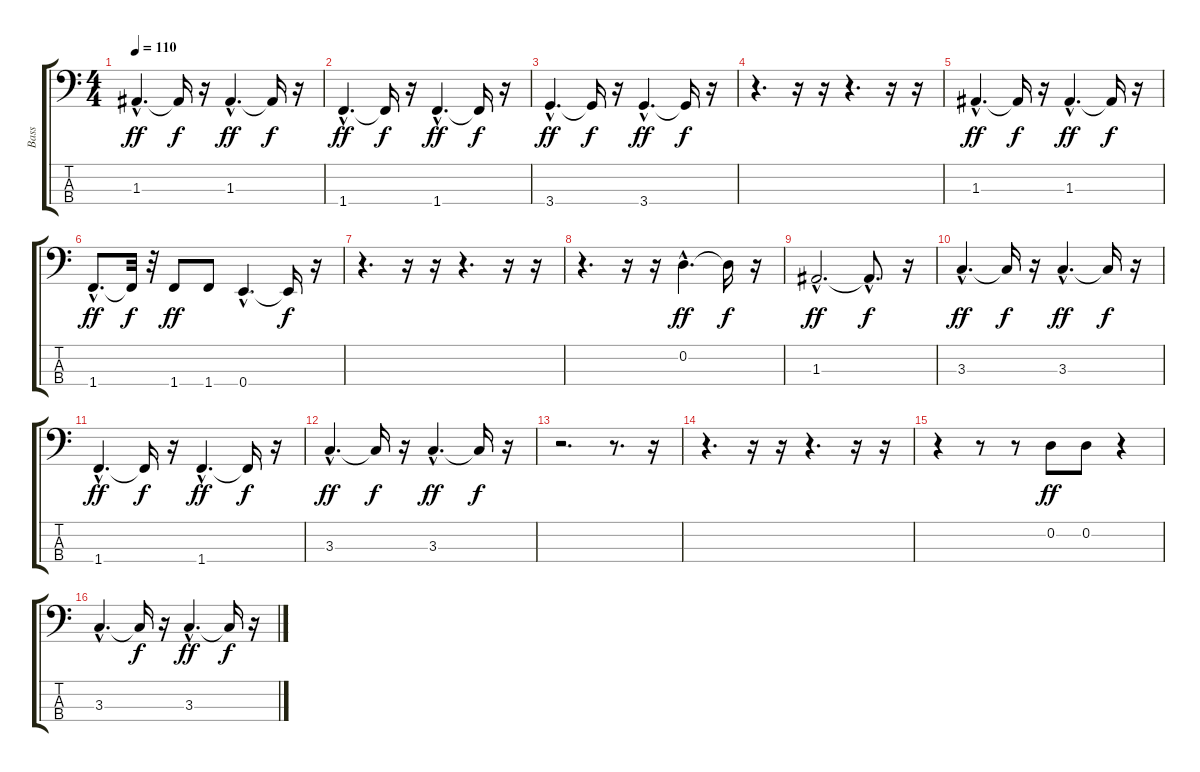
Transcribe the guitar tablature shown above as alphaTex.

\track ("Bass" "Bass") {instrument electricbassfinger}
\staff {score tabs}
\tuning (G2 D2 A1 E1) {hide}
\ts (4 4)
\tempo 110
\clef f4
\ks c
1.3{hac}.4{d dy ff} 1.3{t}.16{dy f} r.16 1.3{hac}.4{d dy ff} 1.3{t}.16{dy f} r.16 |
1.4{hac}.4{d dy ff} 1.4{t}.16{dy f} r.16 1.4{hac}.4{d dy ff} 1.4{t}.16{dy f} r.16 |
3.4{hac}.4{d dy ff} 3.4{t}.16{dy f} r.16 3.4{hac}.4{d dy ff} 3.4{t}.16{dy f} r.16 |
r.4{d} r.16 r.16 r.4{d} r.16 r.16 |
1.3{hac}.4{d dy ff} 1.3{t}.16{dy f} r.16 1.3{hac}.4{d dy ff} 1.3{t}.16{dy f} r.16 |
1.4{hac}.8{d dy ff} 1.4{t}.32{dy f} r.32 1.4.8{dy ff} 1.4.8 0.4{hac}.4{d} 0.4{t}.16{dy f} r.16 |
r.4{d} r.16 r.16 r.4{d} r.16 r.16 |
r.4{d} r.16 r.16 0.2{hac}.4{d dy ff} 0.2{t}.16{dy f} r.16 |
1.3{hac}.2{d dy ff} 1.3{hac t}.8{d dy f} r.16 |
3.3{hac}.4{d dy ff} 3.3{t}.16{dy f} r.16 3.3{hac}.4{d dy ff} 3.3{t}.16{dy f} r.16 |
1.4{hac}.4{d dy ff} 1.4{t}.16{dy f} r.16 1.4{hac}.4{d dy ff} 1.4{t}.16{dy f} r.16 |
3.3{hac}.4{d dy ff} 3.3{t}.16{dy f} r.16 3.3{hac}.4{d dy ff} 3.3{t}.16{dy f} r.16 |
r.2{d} r.8{d} r.16 |
r.4{d} r.16 r.16 r.4{d} r.16 r.16 |
r.4 r.8 r.8 0.2.8{dy ff} 0.2.8 r.4 |
3.3{hac}.4{d} 3.3{t}.16{dy f} r.16 3.3{hac}.4{d dy ff} 3.3{t}.16{dy f} r.16
